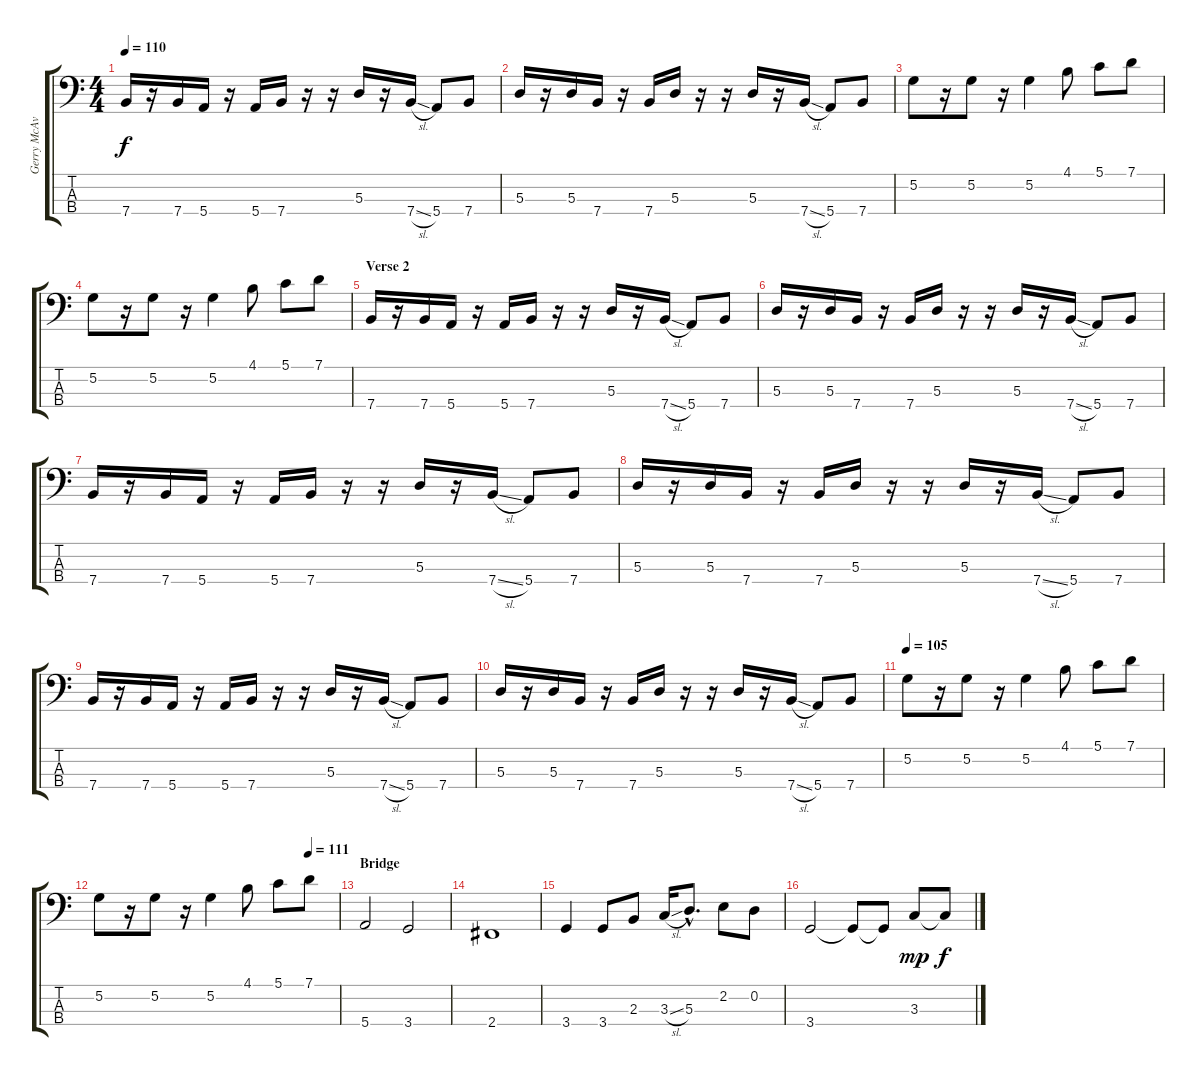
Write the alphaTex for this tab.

\track ("Gerry McAvoy" "Gerry McAv") {instrument electricbasspick}
\staff {score tabs}
\tuning (G2 D2 A1 E1) {hide}
\ts (4 4)
\tempo 110
\clef f4
\ks c
7.4.16{dy f} r.16 7.4.16 5.4.16 r.16 5.4.16 7.4.16 r.16 r.16 5.3.16 r.16 7.4{sl}.16 5.4.8 7.4.8 |
5.3.16 r.16 5.3.16 7.4.16 r.16 7.4.16 5.3.16 r.16 r.16 5.3.16 r.16 7.4{sl}.16 5.4.8 7.4.8 |
5.2.8 r.16 5.2.8 r.16 5.2.4 4.1.8 5.1.8 7.1.8 |
5.2.8 r.16 5.2.8 r.16 5.2.4 4.1.8 5.1.8 7.1.8 |
\section ("" "Verse 2")
7.4.16 r.16 7.4.16 5.4.16 r.16 5.4.16 7.4.16 r.16 r.16 5.3.16 r.16 7.4{sl}.16 5.4.8 7.4.8 |
5.3.16 r.16 5.3.16 7.4.16 r.16 7.4.16 5.3.16 r.16 r.16 5.3.16 r.16 7.4{sl}.16 5.4.8 7.4.8 |
7.4.16 r.16 7.4.16 5.4.16 r.16 5.4.16 7.4.16 r.16 r.16 5.3.16 r.16 7.4{sl}.16 5.4.8 7.4.8 |
5.3.16 r.16 5.3.16 7.4.16 r.16 7.4.16 5.3.16 r.16 r.16 5.3.16 r.16 7.4{sl}.16 5.4.8 7.4.8 |
7.4.16 r.16 7.4.16 5.4.16 r.16 5.4.16 7.4.16 r.16 r.16 5.3.16 r.16 7.4{sl}.16 5.4.8 7.4.8 |
5.3.16 r.16 5.3.16 7.4.16 r.16 7.4.16 5.3.16 r.16 r.16 5.3.16 r.16 7.4{sl}.16 5.4.8 7.4.8 |
\tempo 105
5.2.8 r.16 5.2.8 r.16 5.2.4 4.1.8 5.1.8 7.1.8 |
\tempo (111 0.875)
5.2.8 r.16 5.2.8 r.16 5.2.4 4.1.8 5.1.8 7.1.8 |
\section ("" "Bridge")
5.4.2 3.4.2 |
2.4.1 |
3.4.4 3.4.8 2.3.8 3.3{sl}.16 5.3{hac}.8{d} 2.2.8 0.2.8 |
3.4.2 3.4{t}.8 3.4{t}.8 3.3.8{dy mp} 3.3{t}.8{dy f}
